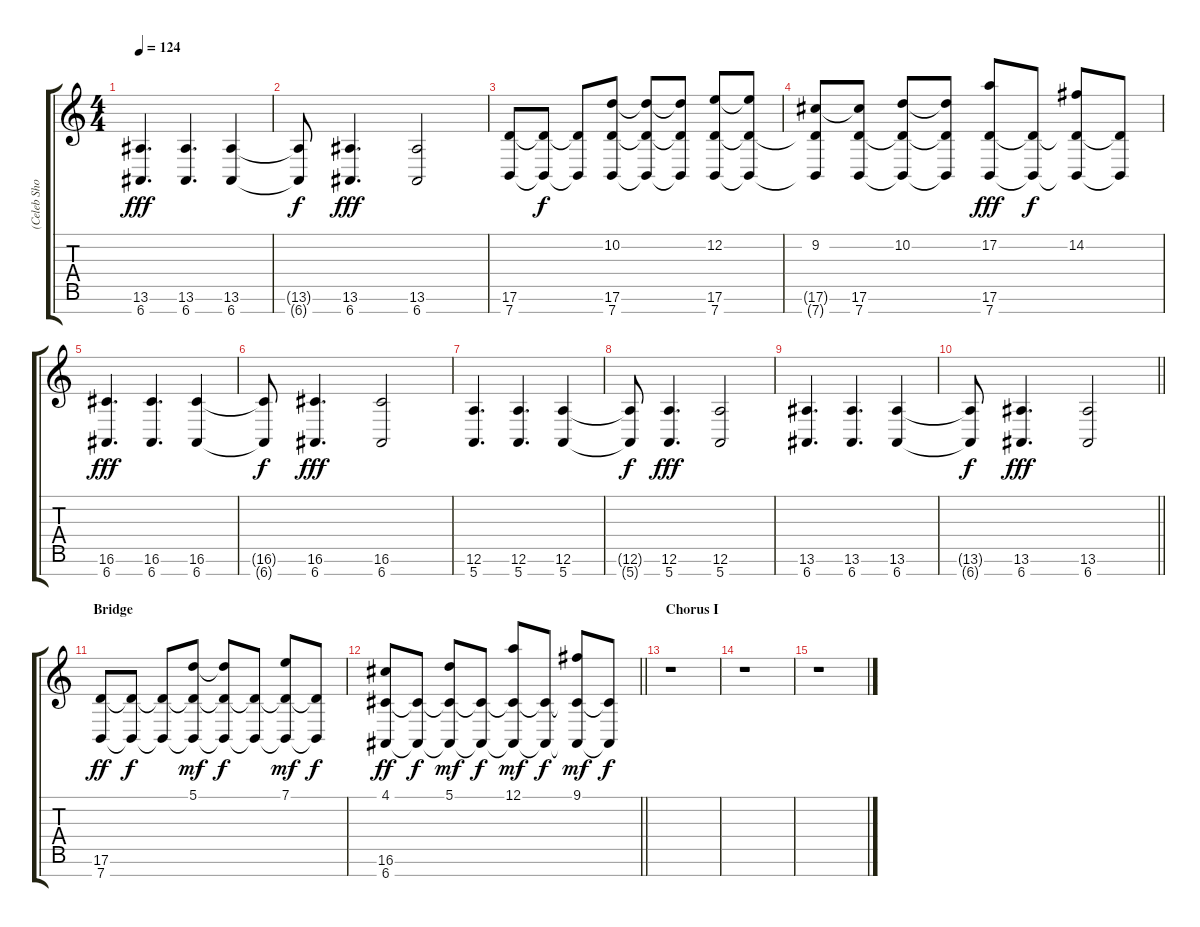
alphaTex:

\track ("(Celeb Shomo) Piano" "(Celeb Sho") {instrument acousticgrandpiano}
\staff {score tabs}
\tuning (A4 E4 C4 G3 D3 A2 E2) {hide}
\ts (4 4)
\tempo 124
\clef g2
\ks c
(13.6 6.7).4{d dy fff} (13.6 6.7).4{d} (13.6 6.7).4 |
(13.6{t} 6.7{t}).8{dy f} (13.6 6.7).4{d dy fff} (13.6 6.7).2 |
(17.6 7.7).8 (17.6{t} 7.7{t}).8{dy f} (17.6{t} 7.7{t}).8 (10.2 17.6 7.7).8 (10.2{t} 17.6{t} 7.7{t}).8 (10.2{t} 17.6{t} 7.7{t}).8 (12.2 17.6 7.7).8 (12.2{t} 17.6{t} 7.7{t}).8 |
(9.2 17.6{t} 7.7{t}).8 (9.2{t} 17.6 7.7).8 (10.2 17.6{t} 7.7{t}).8 (10.2{t} 17.6{t} 7.7{t}).8 (17.2 17.6 7.7).8{dy fff} (17.6{t} 7.7{t}).8{dy f} (14.2 17.6{t} 7.7{t}).8 (17.6{t} 7.7{t}).8 |
(16.6 6.7).4{d dy fff} (16.6 6.7).4{d} (16.6 6.7).4 |
(16.6{t} 6.7{t}).8{dy f} (16.6 6.7).4{d dy fff} (16.6 6.7).2 |
(12.6 5.7).4{d} (12.6 5.7).4{d} (12.6 5.7).4 |
(12.6{t} 5.7{t}).8{dy f} (12.6 5.7).4{d dy fff} (12.6 5.7).2 |
(13.6 6.7).4{d} (13.6 6.7).4{d} (13.6 6.7).4 |
\barLineRight lightlight
(13.6{t} 6.7{t}).8{dy f} (13.6 6.7).4{d dy fff} (13.6 6.7).2 |
\section ("" "Bridge")
(17.6 7.7).8{dy ff} (17.6{t} 7.7{t}).8{dy f} (17.6{t} 7.7{t}).8 (5.1 17.6{t} 7.7{t}).8{dy mf} (5.1{t} 17.6{t} 7.7{t}).8{dy f} (17.6{t} 7.7{t}).8 (7.1 17.6{t} 7.7{t}).8{dy mf} (17.6{t} 7.7{t}).8{dy f} |
\barLineRight lightlight
(4.1 16.6 6.7).8{dy ff} (16.6{t} 6.7{t}).8{dy f} (5.1 16.6{t} 6.7{t}).8{dy mf} (16.6{t} 6.7{t}).8{dy f} (12.1 16.6{t} 6.7{t}).8{dy mf} (16.6{t} 6.7{t}).8{dy f} (9.1 16.6{t} 6.7{t}).8{dy mf} (16.6{t} 6.7{t}).8{dy f} |
\section ("" "Chorus I")
r.1 |
r.1 |
r.1
